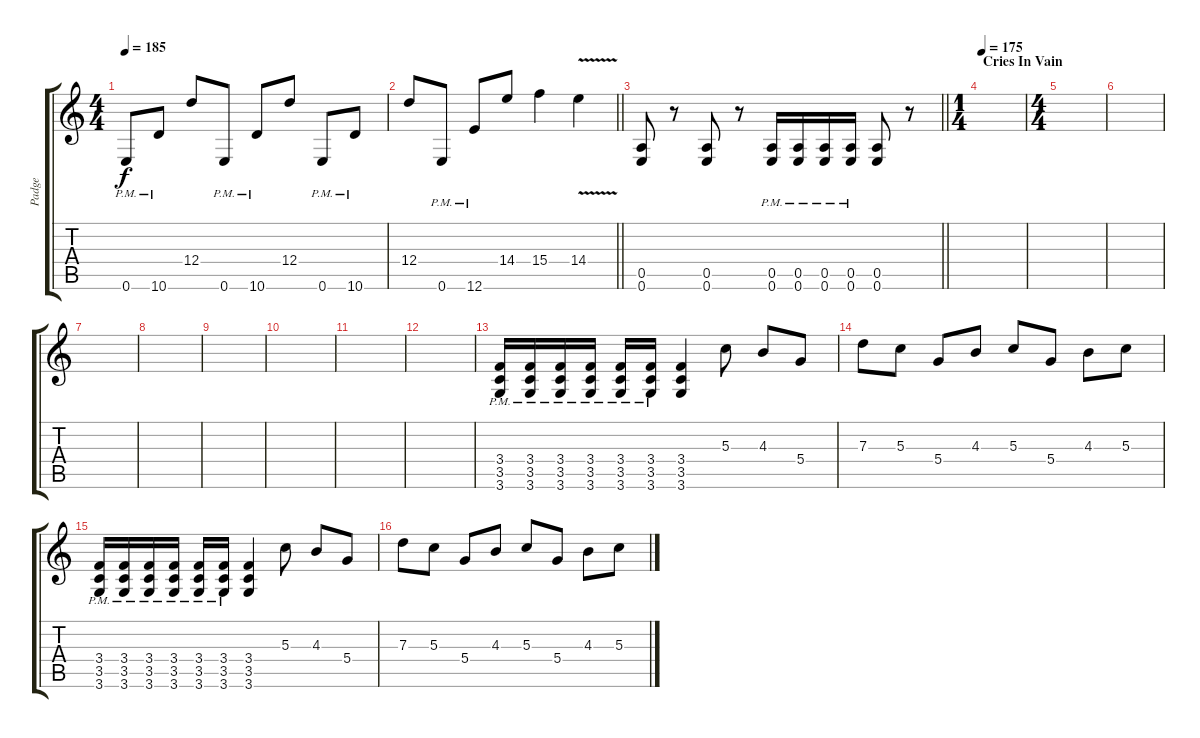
\track ("Padge" "Padge") {instrument distortionguitar}
\staff {score tabs}
\tuning (E4 B3 G3 D3 A2 E2) {hide}
\ts (4 4)
\tempo 185
\clef g2
\ks c
0.6{pm}.8{dy f} 10.6{pm}.8 12.4.8 0.6{pm}.8 10.6{pm}.8 12.4.8 0.6{pm}.8 10.6{pm}.8 |
\barLineRight lightlight
12.4.8 0.6{pm}.8 12.6{pm}.8 14.4.8 15.4.4 14.4{v}.4 |
\barLineRight lightlight
(0.5 0.6).8 r.8 (0.5 0.6).8 r.8 (0.5{pm} 0.6{pm}).16 (0.5{pm} 0.6{pm}).16 (0.5{pm} 0.6{pm}).16 (0.5{pm} 0.6{pm}).16 (0.5 0.6).8 r.8 |
\ts (1 4)
\section ("" "Cries In Vain")
\tempo 175
|
\ts (4 4)
|
|
|
|
|
|
|
|
(3.4{pm} 3.5{pm} 3.6{pm}).16 (3.4{pm} 3.5{pm} 3.6{pm}).16 (3.4{pm} 3.5{pm} 3.6{pm}).16 (3.4{pm} 3.5{pm} 3.6{pm}).16 (3.4{pm} 3.5{pm} 3.6{pm}).16 (3.4{pm} 3.5{pm} 3.6{pm}).16 (3.4 3.5 3.6).4 5.3.8 4.3.8 5.4.8 |
7.3.8 5.3.8 5.4.8 4.3.8 5.3.8 5.4.8 4.3.8 5.3.8 |
(3.4{pm} 3.5{pm} 3.6{pm}).16 (3.4{pm} 3.5{pm} 3.6{pm}).16 (3.4{pm} 3.5{pm} 3.6{pm}).16 (3.4{pm} 3.5{pm} 3.6{pm}).16 (3.4{pm} 3.5{pm} 3.6{pm}).16 (3.4{pm} 3.5{pm} 3.6{pm}).16 (3.4 3.5 3.6).4 5.3.8 4.3.8 5.4.8 |
7.3.8 5.3.8 5.4.8 4.3.8 5.3.8 5.4.8 4.3.8 5.3.8
